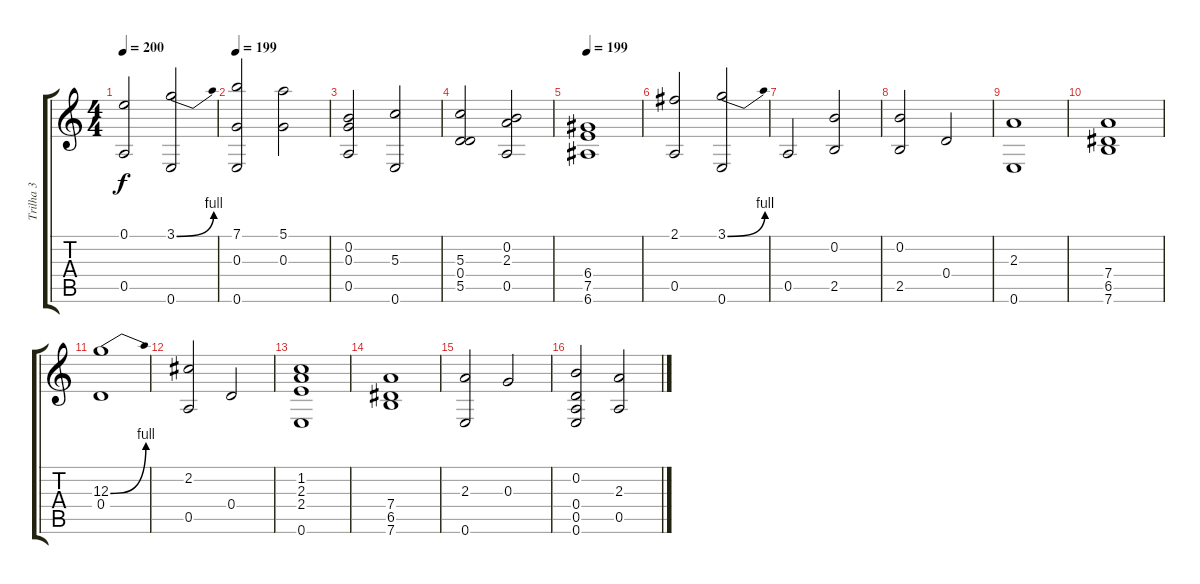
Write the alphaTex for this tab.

\track ("Trilha 3" "Trilha 3") {instrument overdrivenguitar}
\staff {score tabs}
\tuning (E4 B3 G3 D3 A2 E2) {hide}
\ts (4 4)
\tempo 200
\clef g2
\ks c
(0.1 0.5).2{dy f} (3.1{be (bend 0 0 60 4)} 0.6).2 |
\tempo 199
(7.1 0.3 0.6).2 (5.1 0.3).2 |
(0.2 0.3 0.5).2 (5.3 0.6).2 |
(5.3 0.4 5.5).2 (0.2 2.3 0.5).2 |
\tempo 199
(6.4 7.5 6.6).1 |
(2.1 0.5).2 (3.1{be (bend 0 0 60 4)} 0.6).2 |
0.5.2 (0.2 2.5).2 |
(0.2 2.5).2 0.4.2 |
(2.3 0.6).1 |
(7.4 6.5 7.6).1 |
(12.3{be (bend 0 0 60 4)} 0.4).1 |
(2.2 0.5).2 0.4.2 |
(1.2 2.3 2.4 0.6).1 |
(7.4 6.5 7.6).1 |
(2.3 0.6).2 0.3.2 |
(0.2 0.4 0.5 0.6).2 (2.3 0.5).2
